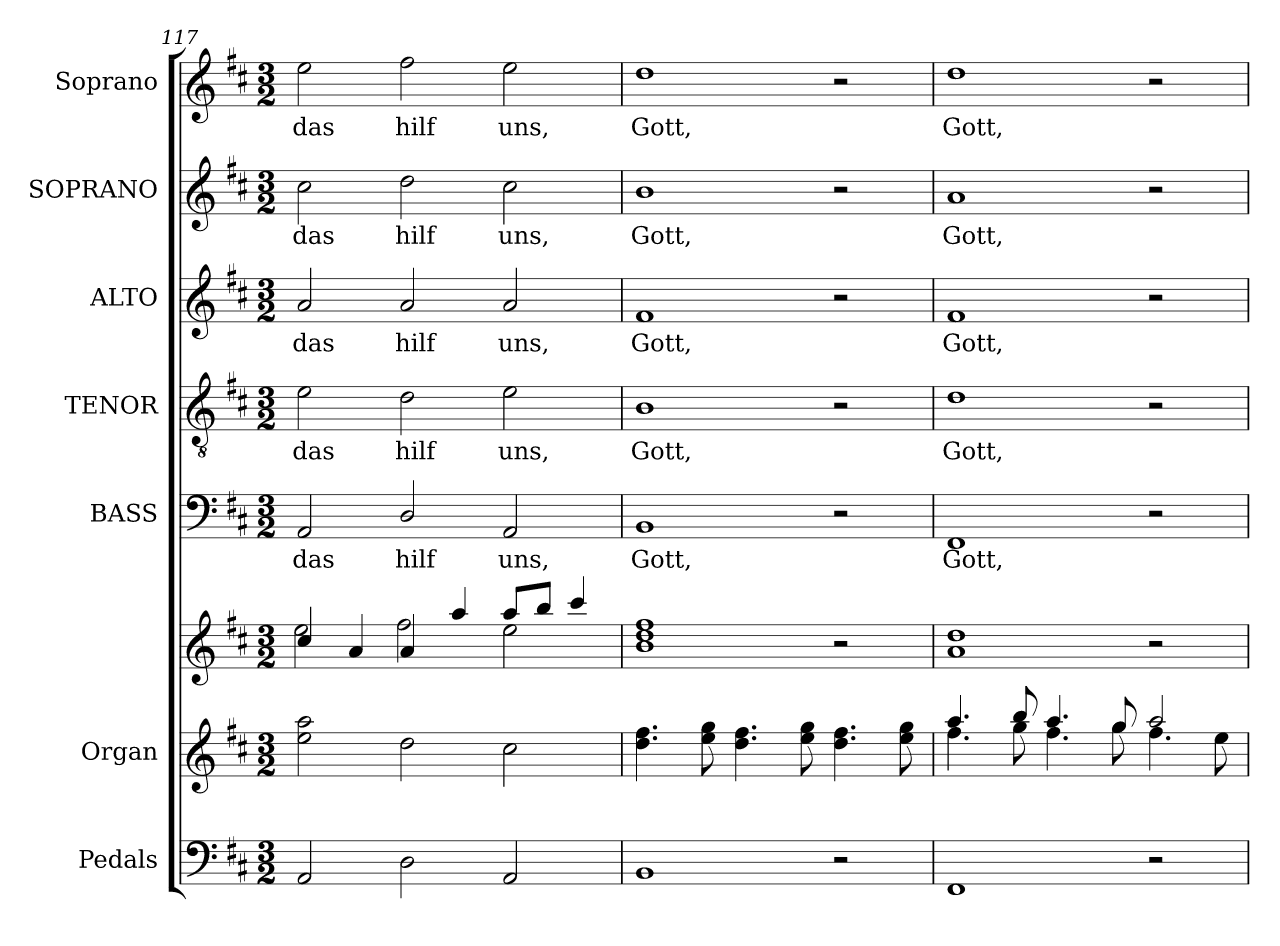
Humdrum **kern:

**kern	**kern	**kern	**kern	**text	**kern	**text	**kern	**text	**kern	**text	**kern	**text
*part7	*part6	*part6	*part5	*part5	*part4	*part4	*part3	*part3	*part2	*part2	*part1	*part1
*staff8	*staff7	*staff6	*staff5	*staff5	*staff4	*staff4	*staff3	*staff3	*staff2	*staff2	*staff1	*staff1
*I"Pedals	*I"Organ	*	*I"BASS	*	*I"TENOR	*	*I"ALTO	*	*I"SOPRANO	*	*I"Soprano	*
*I'Ped.	*I'Org.	*	*I'B.	*	*I'T.	*	*I'A.	*	*I'S.	*	*I'S.	*
*clefF4	*clefG2	*clefG2	*clefF4	*	*clefGv2	*	*clefG2	*	*clefG2	*	*clefG2	*
*	*	*	*	*	*ITrd7c12	*	*	*	*	*	*	*
*k[f#c#]	*k[f#c#]	*k[f#c#]	*k[f#c#]	*	*k[f#c#]	*	*k[f#c#]	*	*k[f#c#]	*	*k[f#c#]	*
*D:	*D:	*D:	*D:	*	*D:	*	*D:	*	*D:	*	*D:	*
*M3/2	*M3/2	*M3/2	*M3/2	*	*M3/2	*	*M3/2	*	*M3/2	*	*M3/2	*
=117	=117	=117	=117	=117	=117	=117	=117	=117	=117	=117	=117	=117
*	*^	*^	*	*	*	*	*	*	*	*	*	*
!	!	!	!	!	!	!LO:LY:b:color=#000000	!	!	!	!	!	!	!	!
!	!	!	!	!	!	!	!	!LO:LY:b:color=#000000	!	!	!	!	!	!
!	!	!	!	!	!	!	!	!	!	!LO:LY:b:color=#000000	!	!	!	!
!	!	!	!	!	!	!	!	!	!	!	!	!LO:LY:b:color=#000000	!	!
!	!	!	!	!	!	!	!	!	!	!	!	!	!	!LO:LY:b:color=#000000
2AAi/	2eei\ 2aai	4ryy	4cc#i/	2eei\	2AAi/	das	2Ei\	das	2ai/	das	2cc#i\	das	2eei\	das
.	.	1ryy	4ai/	.	.	.	.	.	.	.	.	.	.	.
!	!	!	!	!	!	!LO:LY:b:color=#000000	!	!	!	!	!	!	!	!
!	!	!	!	!	!	!	!	!LO:LY:b:color=#000000	!	!	!	!	!	!
!	!	!	!	!	!	!	!	!	!	!LO:LY:b:color=#000000	!	!	!	!
!	!	!	!	!	!	!	!	!	!	!	!	!LO:LY:b:color=#000000	!	!
!	!	!	!	!	!	!	!	!	!	!	!	!	!	!LO:LY:b:color=#000000
2Di\	2ddi\	.	4ai/	2ff#i\	2Di/	hilf	2Di\	hilf	2ai/	hilf	2ddi\	hilf	2ff#i\	hilf
.	.	.	4aai/	.	.	.	.	.	.	.	.	.	.	.
!	!	!	!	!	!	!LO:LY:b:color=#000000	!	!	!	!	!	!	!	!
!	!	!	!	!	!	!	!	!LO:LY:b:color=#000000	!	!	!	!	!	!
!	!	!	!	!	!	!	!	!	!	!LO:LY:b:color=#000000	!	!	!	!
!	!	!	!	!	!	!	!	!	!	!	!	!LO:LY:b:color=#000000	!	!
!	!	!	!	!	!	!	!	!	!	!	!	!	!	!LO:LY:b:color=#000000
2AAi/	2cc#i\	.	8aai/L	2eei\	2AAi/	uns,	2Ei\	uns,	2ai/	uns,	2cc#i\	uns,	2eei\	uns,
.	.	.	8bbi/J	.	.	.	.	.	.	.	.	.	.	.
.	.	4ryy	4ccc#i/	.	.	.	.	.	.	.	.	.	.	.
*	*v	*v	*	*	*	*	*	*	*	*	*	*	*	*
*	*	*v	*v	*	*	*	*	*	*	*	*	*	*
=118	=118	=118	=118	=118	=118	=118	=118	=118	=118	=118	=118	=118
*	*^	*	*	*	*	*	*	*	*	*	*	*
!	!	!	!	!	!LO:LY:b:color=#000000	!	!	!	!	!	!	!	!
*	*v	*v	*	*	*	*	*	*	*	*	*	*	*
*	*^	*	*	*	*	*	*	*	*	*	*	*
!	!	!	!	!	!	!	!LO:LY:b:color=#000000	!	!	!	!	!	!
*	*v	*v	*	*	*	*	*	*	*	*	*	*	*
*	*^	*	*	*	*	*	*	*	*	*	*	*
!	!	!	!	!	!	!	!	!	!LO:LY:b:color=#000000	!	!	!	!
*	*v	*v	*	*	*	*	*	*	*	*	*	*	*
*	*^	*	*	*	*	*	*	*	*	*	*	*
!	!	!	!	!	!	!	!	!	!	!	!LO:LY:b:color=#000000	!	!
*	*v	*v	*	*	*	*	*	*	*	*	*	*	*
*	*^	*	*	*	*	*	*	*	*	*	*	*
!	!	!	!	!	!	!	!	!	!	!	!	!	!LO:LY:b:color=#000000
*	*v	*v	*	*	*	*	*	*	*	*	*	*	*
1BBi	4.ddi\ 4.ff#i	1bi 1ddi 1ff#i	1BBi	Gott,	1BBi	Gott,	1f#i	Gott,	1bi	Gott,	1ddi	Gott,
.	8eei\ 8ggi	.	.	.	.	.	.	.	.	.	.	.
.	4.ddi\ 4.ff#i	.	.	.	.	.	.	.	.	.	.	.
.	8eei\ 8ggi	.	.	.	.	.	.	.	.	.	.	.
2r	4.ddi\ 4.ff#i	2r	2r	.	2r	.	2r	.	2r	.	2r	.
.	8eei\ 8ggi	.	.	.	.	.	.	.	.	.	.	.
=119	=119	=119	=119	=119	=119	=119	=119	=119	=119	=119	=119	=119
*	*^	*	*	*	*	*	*	*	*	*	*	*
!	!	!	!	!	!LO:LY:b:color=#000000	!	!	!	!	!	!	!	!
!	!	!	!	!	!	!	!LO:LY:b:color=#000000	!	!	!	!	!	!
!	!	!	!	!	!	!	!	!	!LO:LY:b:color=#000000	!	!	!	!
!	!	!	!	!	!	!	!	!	!	!	!LO:LY:b:color=#000000	!	!
!	!	!	!	!	!	!	!	!	!	!	!	!	!LO:LY:b:color=#000000
1FF#i	4.aai/	4.ff#i\	1ai 1ddi	1FF#i	Gott,	1Di	Gott,	1f#i	Gott,	1ai	Gott,	1ddi	Gott,
.	8bbi/	8ggi\	.	.	.	.	.	.	.	.	.	.	.
.	4.aai/	4.ff#i\	.	.	.	.	.	.	.	.	.	.	.
.	8ggi/	8ggi\	.	.	.	.	.	.	.	.	.	.	.
2r	2aai/	4.ff#i\	2r	2r	.	2r	.	2r	.	2r	.	2r	.
.	.	8eei\	.	.	.	.	.	.	.	.	.	.	.
*	*v	*v	*	*	*	*	*	*	*	*	*	*	*
=	=	=	=	=	=	=	=	=	=	=	=	=
*-	*-	*-	*-	*-	*-	*-	*-	*-	*-	*-	*-	*-
